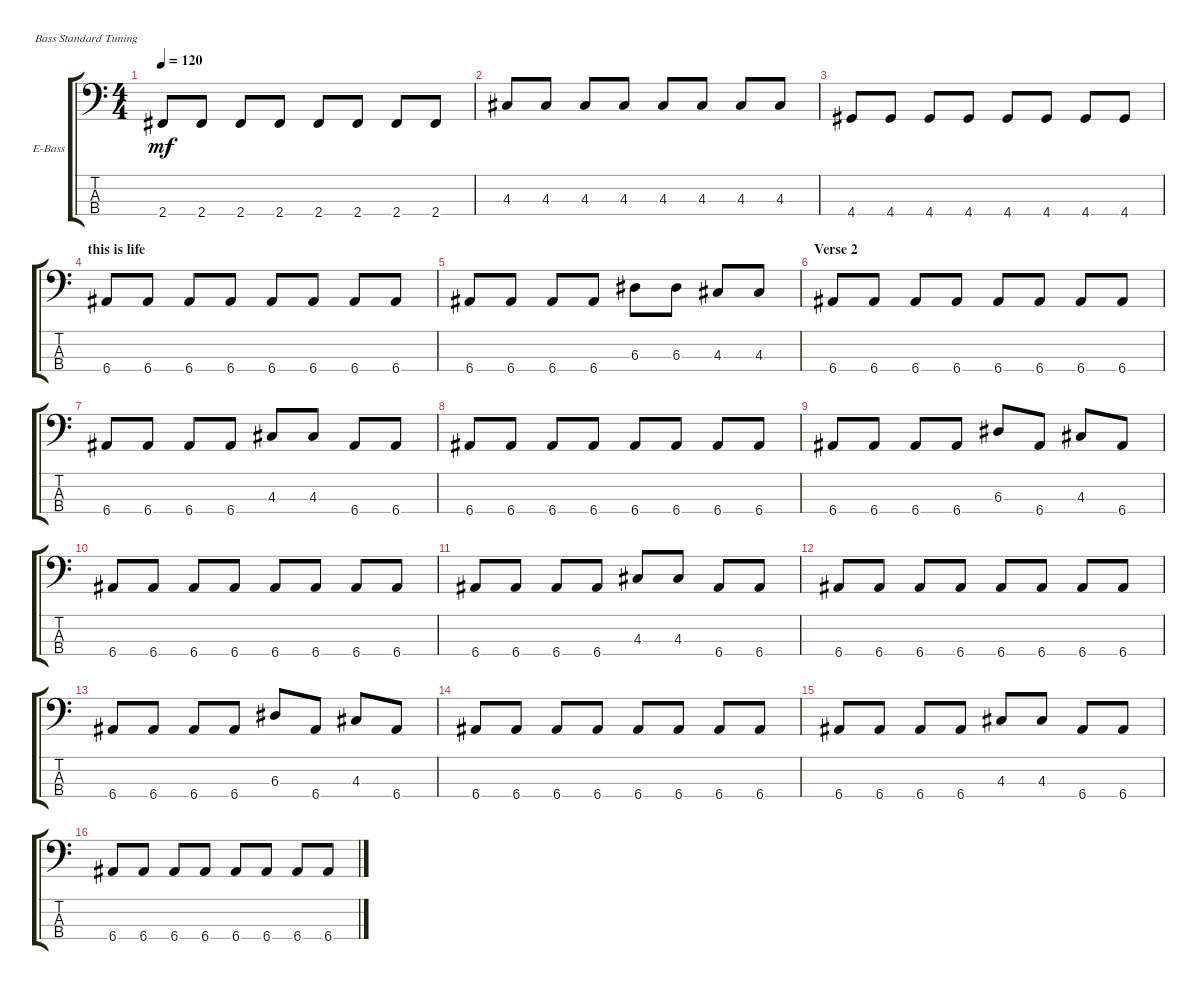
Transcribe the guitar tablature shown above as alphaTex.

\defaultSystemsLayout 4
\bracketExtendMode groupsimilarinstruments
\firstSystemTrackNameOrientation horizontal
\otherSystemsTrackNameOrientation horizontal
\track ("Electric Bass" "E-Bass") {instrument electricbassfinger}
\staff {score tabs}
\tuning (G2 D2 A1 E1)
\ts (4 4)
\tempo 120
\clef f4
\ks c
2.4.8{dy mf} 2.4.8 2.4.8 2.4.8 2.4.8 2.4.8 2.4.8 2.4.8 |
4.3.8 4.3.8 4.3.8 4.3.8 4.3.8 4.3.8 4.3.8 4.3.8 |
4.4.8 4.4.8 4.4.8 4.4.8 4.4.8 4.4.8 4.4.8 4.4.8 |
\section ("" "this is life")
6.4.8 6.4.8 6.4.8 6.4.8 6.4.8 6.4.8 6.4.8 6.4.8 |
6.4.8 6.4.8 6.4.8 6.4.8 6.3.8 6.3.8 4.3.8 4.3.8 |
\section ("" "Verse 2")
6.4.8 6.4.8 6.4.8 6.4.8 6.4.8 6.4.8 6.4.8 6.4.8 |
6.4.8 6.4.8 6.4.8 6.4.8 4.3.8 4.3.8 6.4.8 6.4.8 |
6.4.8 6.4.8 6.4.8 6.4.8 6.4.8 6.4.8 6.4.8 6.4.8 |
6.4.8 6.4.8 6.4.8 6.4.8 6.3.8 6.4.8 4.3.8 6.4.8 |
6.4.8 6.4.8 6.4.8 6.4.8 6.4.8 6.4.8 6.4.8 6.4.8 |
6.4.8 6.4.8 6.4.8 6.4.8 4.3.8 4.3.8 6.4.8 6.4.8 |
6.4.8 6.4.8 6.4.8 6.4.8 6.4.8 6.4.8 6.4.8 6.4.8 |
6.4.8 6.4.8 6.4.8 6.4.8 6.3.8 6.4.8 4.3.8 6.4.8 |
6.4.8 6.4.8 6.4.8 6.4.8 6.4.8 6.4.8 6.4.8 6.4.8 |
6.4.8 6.4.8 6.4.8 6.4.8 4.3.8 4.3.8 6.4.8 6.4.8 |
6.4.8 6.4.8 6.4.8 6.4.8 6.4.8 6.4.8 6.4.8 6.4.8
